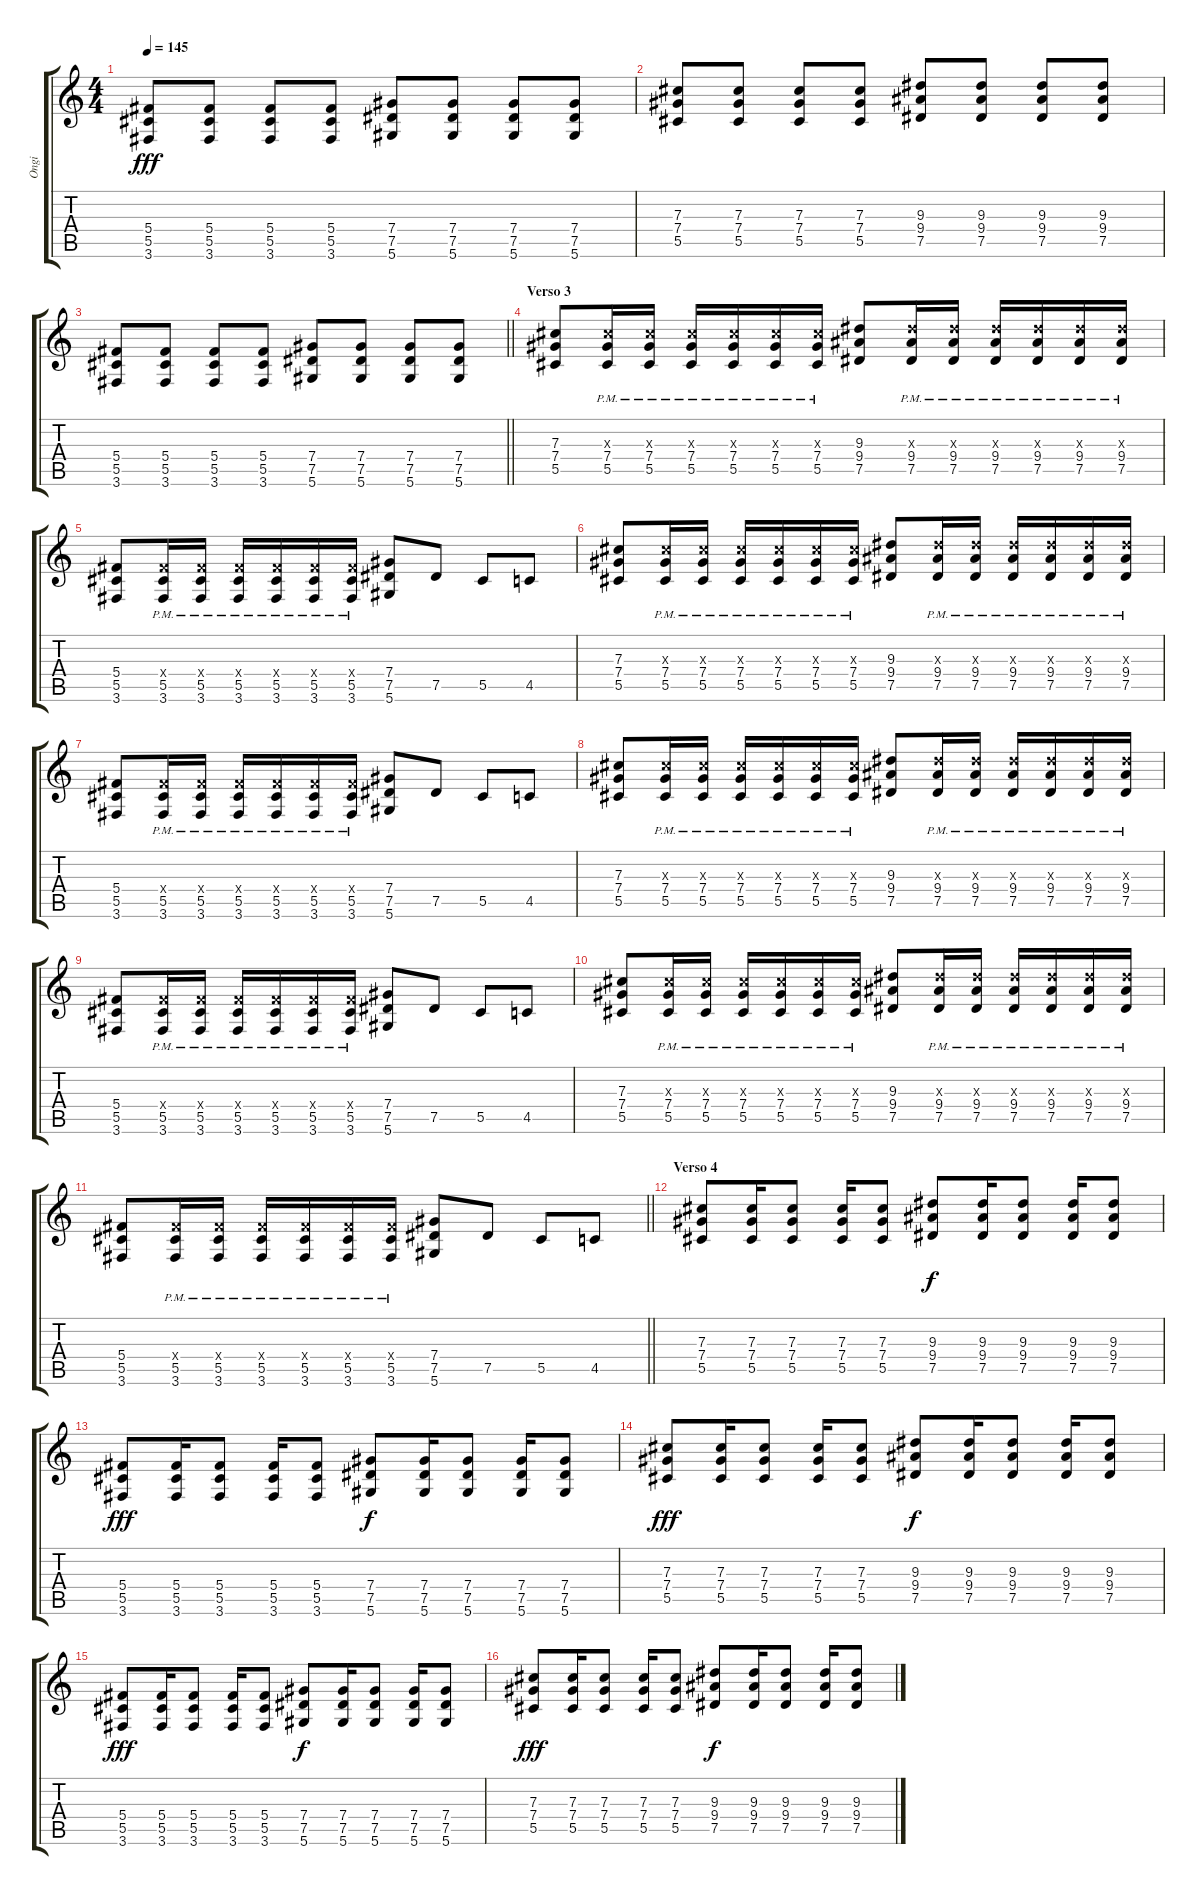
\track ("Ongi" "Ongi") {instrument overdrivenguitar}
\staff {score tabs}
\tuning (Eb4 Bb3 Gb3 Db3 Ab2 Eb2) {hide}
\ts (4 4)
\tempo 145
\clef g2
\ks c
(5.4 5.5 3.6).8{dy fff} (5.4 5.5 3.6).8 (5.4 5.5 3.6).8 (5.4 5.5 3.6).8 (7.4 7.5 5.6).8 (7.4 7.5 5.6).8 (7.4 7.5 5.6).8 (7.4 7.5 5.6).8 |
(7.3 7.4 5.5).8 (7.3 7.4 5.5).8 (7.3 7.4 5.5).8 (7.3 7.4 5.5).8 (9.3 9.4 7.5).8 (9.3 9.4 7.5).8 (9.3 9.4 7.5).8 (9.3 9.4 7.5).8 |
\barLineRight lightlight
(5.4 5.5 3.6).8 (5.4 5.5 3.6).8 (5.4 5.5 3.6).8 (5.4 5.5 3.6).8 (7.4 7.5 5.6).8 (7.4 7.5 5.6).8 (7.4 7.5 5.6).8 (7.4 7.5 5.6).8 |
\section ("" "Verso 3")
(7.3 7.4 5.5).8 (7.3{pm x} 7.4{pm} 5.5{pm}).16 (7.3{pm x} 7.4{pm} 5.5{pm}).16 (7.3{pm x} 7.4{pm} 5.5{pm}).16 (7.3{pm x} 7.4{pm} 5.5{pm}).16 (7.3{pm x} 7.4{pm} 5.5{pm}).16 (7.3{pm x} 7.4{pm} 5.5{pm}).16 (9.3 9.4 7.5).8 (9.3{pm x} 9.4{pm} 7.5{pm}).16 (9.3{pm x} 9.4{pm} 7.5{pm}).16 (9.3{pm x} 9.4{pm} 7.5{pm}).16 (9.3{pm x} 9.4{pm} 7.5{pm}).16 (9.3{pm x} 9.4{pm} 7.5{pm}).16 (9.3{pm x} 9.4{pm} 7.5{pm}).16 |
(5.4 5.5 3.6).8 (5.4{pm x} 5.5{pm} 3.6{pm}).16 (5.4{pm x} 5.5{pm} 3.6{pm}).16 (5.4{pm x} 5.5{pm} 3.6{pm}).16 (5.4{pm x} 5.5{pm} 3.6{pm}).16 (5.4{pm x} 5.5{pm} 3.6{pm}).16 (5.4{pm x} 5.5{pm} 3.6{pm}).16 (7.4 7.5 5.6).8 7.5.8 5.5.8 4.5.8 |
(7.3 7.4 5.5).8 (7.3{pm x} 7.4{pm} 5.5{pm}).16 (7.3{pm x} 7.4{pm} 5.5{pm}).16 (7.3{pm x} 7.4{pm} 5.5{pm}).16 (7.3{pm x} 7.4{pm} 5.5{pm}).16 (7.3{pm x} 7.4{pm} 5.5{pm}).16 (7.3{pm x} 7.4{pm} 5.5{pm}).16 (9.3 9.4 7.5).8 (9.3{pm x} 9.4{pm} 7.5{pm}).16 (9.3{pm x} 9.4{pm} 7.5{pm}).16 (9.3{pm x} 9.4{pm} 7.5{pm}).16 (9.3{pm x} 9.4{pm} 7.5{pm}).16 (9.3{pm x} 9.4{pm} 7.5{pm}).16 (9.3{pm x} 9.4{pm} 7.5{pm}).16 |
(5.4 5.5 3.6).8 (5.4{pm x} 5.5{pm} 3.6{pm}).16 (5.4{pm x} 5.5{pm} 3.6{pm}).16 (5.4{pm x} 5.5{pm} 3.6{pm}).16 (5.4{pm x} 5.5{pm} 3.6{pm}).16 (5.4{pm x} 5.5{pm} 3.6{pm}).16 (5.4{pm x} 5.5{pm} 3.6{pm}).16 (7.4 7.5 5.6).8 7.5.8 5.5.8 4.5.8 |
(7.3 7.4 5.5).8 (7.3{pm x} 7.4{pm} 5.5{pm}).16 (7.3{pm x} 7.4{pm} 5.5{pm}).16 (7.3{pm x} 7.4{pm} 5.5{pm}).16 (7.3{pm x} 7.4{pm} 5.5{pm}).16 (7.3{pm x} 7.4{pm} 5.5{pm}).16 (7.3{pm x} 7.4{pm} 5.5{pm}).16 (9.3 9.4 7.5).8 (9.3{pm x} 9.4{pm} 7.5{pm}).16 (9.3{pm x} 9.4{pm} 7.5{pm}).16 (9.3{pm x} 9.4{pm} 7.5{pm}).16 (9.3{pm x} 9.4{pm} 7.5{pm}).16 (9.3{pm x} 9.4{pm} 7.5{pm}).16 (9.3{pm x} 9.4{pm} 7.5{pm}).16 |
(5.4 5.5 3.6).8 (5.4{pm x} 5.5{pm} 3.6{pm}).16 (5.4{pm x} 5.5{pm} 3.6{pm}).16 (5.4{pm x} 5.5{pm} 3.6{pm}).16 (5.4{pm x} 5.5{pm} 3.6{pm}).16 (5.4{pm x} 5.5{pm} 3.6{pm}).16 (5.4{pm x} 5.5{pm} 3.6{pm}).16 (7.4 7.5 5.6).8 7.5.8 5.5.8 4.5.8 |
(7.3 7.4 5.5).8 (7.3{pm x} 7.4{pm} 5.5{pm}).16 (7.3{pm x} 7.4{pm} 5.5{pm}).16 (7.3{pm x} 7.4{pm} 5.5{pm}).16 (7.3{pm x} 7.4{pm} 5.5{pm}).16 (7.3{pm x} 7.4{pm} 5.5{pm}).16 (7.3{pm x} 7.4{pm} 5.5{pm}).16 (9.3 9.4 7.5).8 (9.3{pm x} 9.4{pm} 7.5{pm}).16 (9.3{pm x} 9.4{pm} 7.5{pm}).16 (9.3{pm x} 9.4{pm} 7.5{pm}).16 (9.3{pm x} 9.4{pm} 7.5{pm}).16 (9.3{pm x} 9.4{pm} 7.5{pm}).16 (9.3{pm x} 9.4{pm} 7.5{pm}).16 |
\barLineRight lightlight
(5.4 5.5 3.6).8 (5.4{pm x} 5.5{pm} 3.6{pm}).16 (5.4{pm x} 5.5{pm} 3.6{pm}).16 (5.4{pm x} 5.5{pm} 3.6{pm}).16 (5.4{pm x} 5.5{pm} 3.6{pm}).16 (5.4{pm x} 5.5{pm} 3.6{pm}).16 (5.4{pm x} 5.5{pm} 3.6{pm}).16 (7.4 7.5 5.6).8 7.5.8 5.5.8 4.5.8 |
\section ("" "Verso 4")
(7.3 7.4 5.5).8 (7.3 7.4 5.5).16 (7.3 7.4 5.5).8 (7.3 7.4 5.5).16 (7.3 7.4 5.5).8 (9.3 9.4 7.5).8{dy f} (9.3 9.4 7.5).16 (9.3 9.4 7.5).8 (9.3 9.4 7.5).16 (9.3 9.4 7.5).8 |
(5.4 5.5 3.6).8{dy fff} (5.4 5.5 3.6).16 (5.4 5.5 3.6).8 (5.4 5.5 3.6).16 (5.4 5.5 3.6).8 (7.4 7.5 5.6).8{dy f} (7.4 7.5 5.6).16 (7.4 7.5 5.6).8 (7.4 7.5 5.6).16 (7.4 7.5 5.6).8 |
(7.3 7.4 5.5).8{dy fff} (7.3 7.4 5.5).16 (7.3 7.4 5.5).8 (7.3 7.4 5.5).16 (7.3 7.4 5.5).8 (9.3 9.4 7.5).8{dy f} (9.3 9.4 7.5).16 (9.3 9.4 7.5).8 (9.3 9.4 7.5).16 (9.3 9.4 7.5).8 |
(5.4 5.5 3.6).8{dy fff} (5.4 5.5 3.6).16 (5.4 5.5 3.6).8 (5.4 5.5 3.6).16 (5.4 5.5 3.6).8 (7.4 7.5 5.6).8{dy f} (7.4 7.5 5.6).16 (7.4 7.5 5.6).8 (7.4 7.5 5.6).16 (7.4 7.5 5.6).8 |
(7.3 7.4 5.5).8{dy fff} (7.3 7.4 5.5).16 (7.3 7.4 5.5).8 (7.3 7.4 5.5).16 (7.3 7.4 5.5).8 (9.3 9.4 7.5).8{dy f} (9.3 9.4 7.5).16 (9.3 9.4 7.5).8 (9.3 9.4 7.5).16 (9.3 9.4 7.5).8
